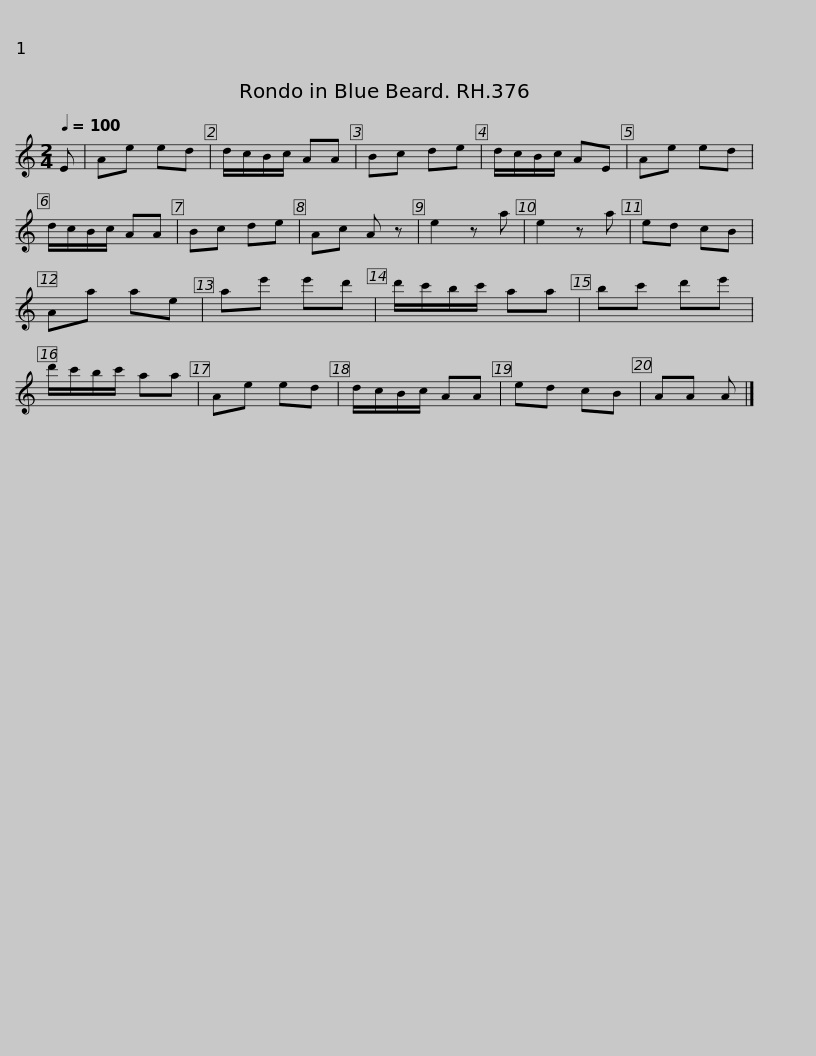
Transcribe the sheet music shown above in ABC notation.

X:1
L:1/8
Q:1/4=100
M:2/4
I:linebreak $
K:C
V:1 treble
V:1
 E | Ae ed | d/c/B/c/ AA | Bc de | d/c/B/c/ AE |$ %5
 Ae ed | d/c/B/c/ AA | Bc de | Ac A z |$ e2 z a | %10
 e2 z a | ed cB | Aa ae |$ ae' e'd' | d'/c'/b/c'/ aa | %15
 bc' d'e' | d'/c'/b/c'/ aa |$ Ae ed | d/c/B/c/ AA | ed cB | %20
 AA A |] %21
